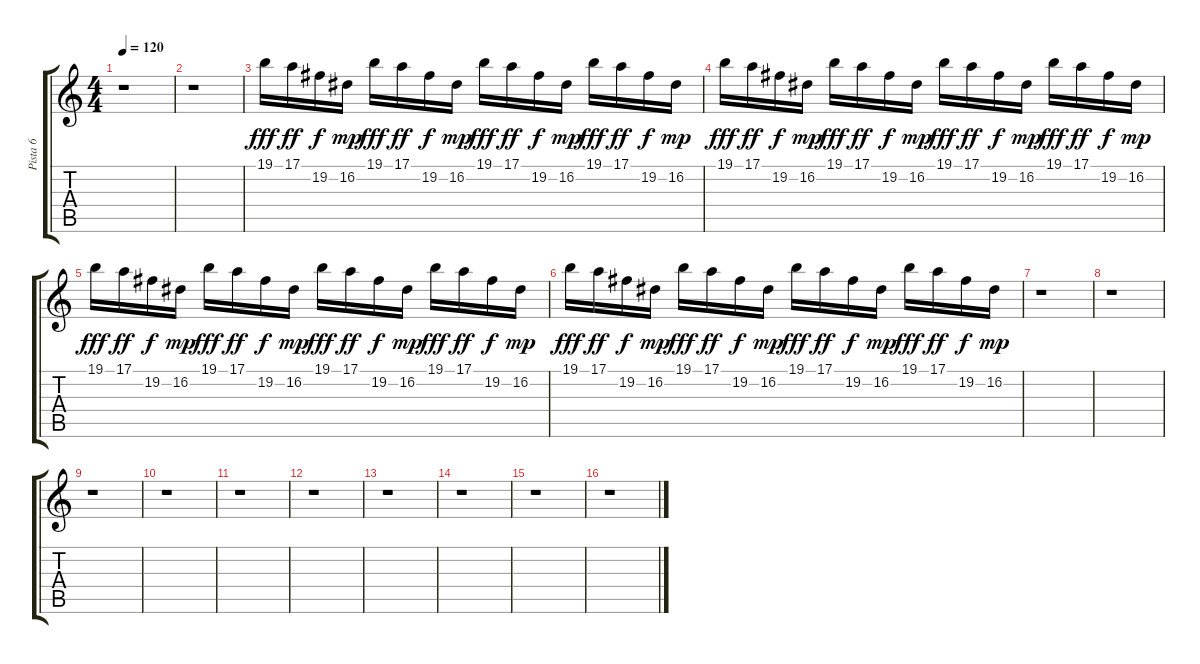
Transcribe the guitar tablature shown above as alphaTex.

\track ("Pista 6" "Pista 6") {instrument stringensemble2}
\staff {score tabs}
\tuning (E4 B3 G3 D3 A2 E2) {hide}
\ts (4 4)
\tempo 120
\clef g2
\ks c
r.1{dy mp} |
r.1 |
19.1.16{dy fff} 17.1.16{dy ff} 19.2.16{dy f} 16.2.16{dy mp} 19.1.16{dy fff} 17.1.16{dy ff} 19.2.16{dy f} 16.2.16{dy mp} 19.1.16{dy fff} 17.1.16{dy ff} 19.2.16{dy f} 16.2.16{dy mp} 19.1.16{dy fff} 17.1.16{dy ff} 19.2.16{dy f} 16.2.16{dy mp} |
19.1.16{dy fff} 17.1.16{dy ff} 19.2.16{dy f} 16.2.16{dy mp} 19.1.16{dy fff} 17.1.16{dy ff} 19.2.16{dy f} 16.2.16{dy mp} 19.1.16{dy fff} 17.1.16{dy ff} 19.2.16{dy f} 16.2.16{dy mp} 19.1.16{dy fff} 17.1.16{dy ff} 19.2.16{dy f} 16.2.16{dy mp} |
19.1.16{dy fff} 17.1.16{dy ff} 19.2.16{dy f} 16.2.16{dy mp} 19.1.16{dy fff} 17.1.16{dy ff} 19.2.16{dy f} 16.2.16{dy mp} 19.1.16{dy fff} 17.1.16{dy ff} 19.2.16{dy f} 16.2.16{dy mp} 19.1.16{dy fff} 17.1.16{dy ff} 19.2.16{dy f} 16.2.16{dy mp} |
19.1.16{dy fff} 17.1.16{dy ff} 19.2.16{dy f} 16.2.16{dy mp} 19.1.16{dy fff} 17.1.16{dy ff} 19.2.16{dy f} 16.2.16{dy mp} 19.1.16{dy fff} 17.1.16{dy ff} 19.2.16{dy f} 16.2.16{dy mp} 19.1.16{dy fff} 17.1.16{dy ff} 19.2.16{dy f} 16.2.16{dy mp} |
r.1 |
r.1 |
r.1 |
r.1 |
r.1 |
r.1 |
r.1 |
r.1 |
r.1 |
r.1
